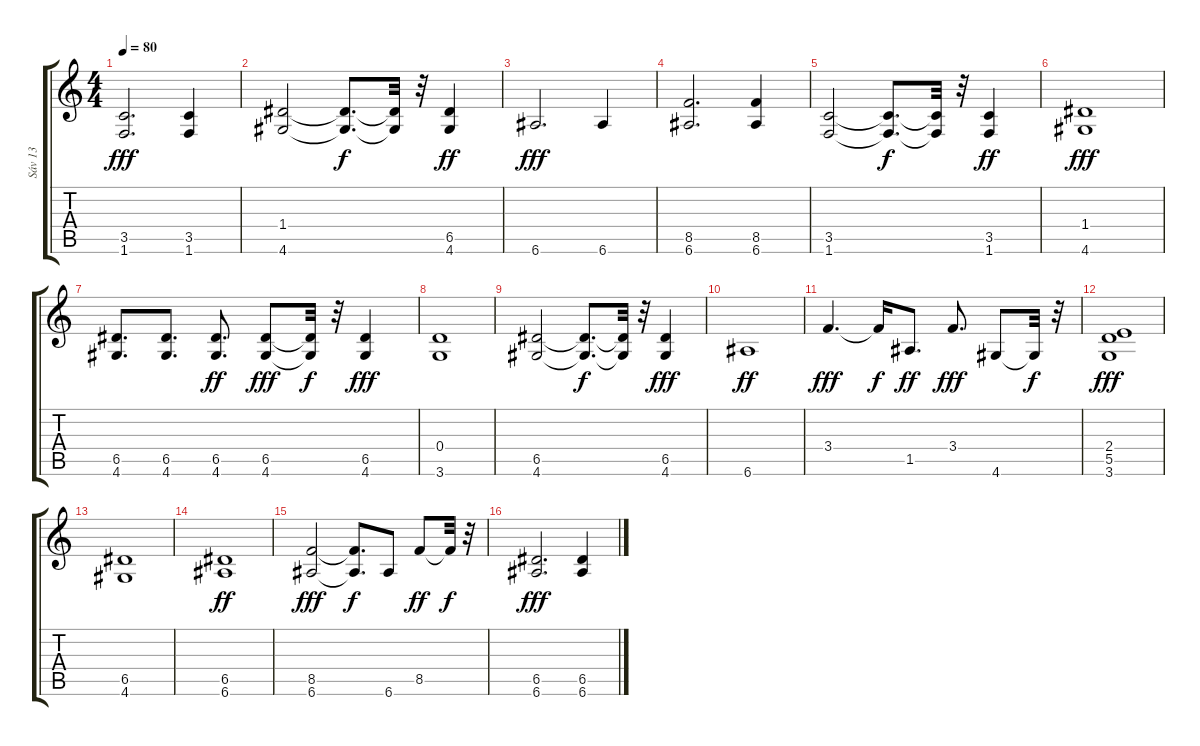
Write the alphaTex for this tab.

\track ("Sáv 13" "Sáv 13") {instrument electricguitarclean}
\staff {score tabs}
\tuning (E4 B3 G3 D3 A2 E2) {hide}
\ts (4 4)
\tempo 80
\clef g2
\ks c
(3.5 1.6).2{d dy fff} (3.5 1.6).4 |
(1.4 4.6).2 (1.4{t} 4.6{t}).8{d dy f} (1.4{t} 4.6{t}).32 r.32 (6.5 4.6).4{dy ff} |
6.6.2{d dy fff} 6.6.4 |
(8.5 6.6).2{d} (8.5 6.6).4 |
(3.5 1.6).2 (3.5{t} 1.6{t}).8{d dy f} (3.5{t} 1.6{t}).32 r.32 (3.5 1.6).4{dy ff} |
(1.4 4.6).1{dy fff} |
(6.5 4.6).8{d} (6.5 4.6).8{d} (6.5 4.6).8{d dy ff} (6.5 4.6).8{dy fff} (6.5{t} 4.6{t}).32{dy f} r.32 (6.5 4.6).4{dy fff} |
(0.4 3.6).1 |
(6.5 4.6).2 (6.5{t} 4.6{t}).8{d dy f} (6.5{t} 4.6{t}).32 r.32 (6.5 4.6).4{dy fff} |
6.6.1{dy ff} |
3.4.4{d dy fff} 3.4{t}.16{dy f} 1.5.8{d dy ff} 3.4.8{d dy fff} 4.6.8 4.6{t}.32{dy f} r.32 |
(2.4 5.5 3.6).1{dy fff} |
(6.5 4.6).1 |
(6.5 6.6).1{dy ff} |
(8.5 6.6).2{dy fff} (8.5{t} 6.6{t}).8{d dy f} 6.6.8 8.5.8{dy ff} 8.5{t}.32{dy f} r.32 |
(6.5 6.6).2{d dy fff} (6.5 6.6).4
